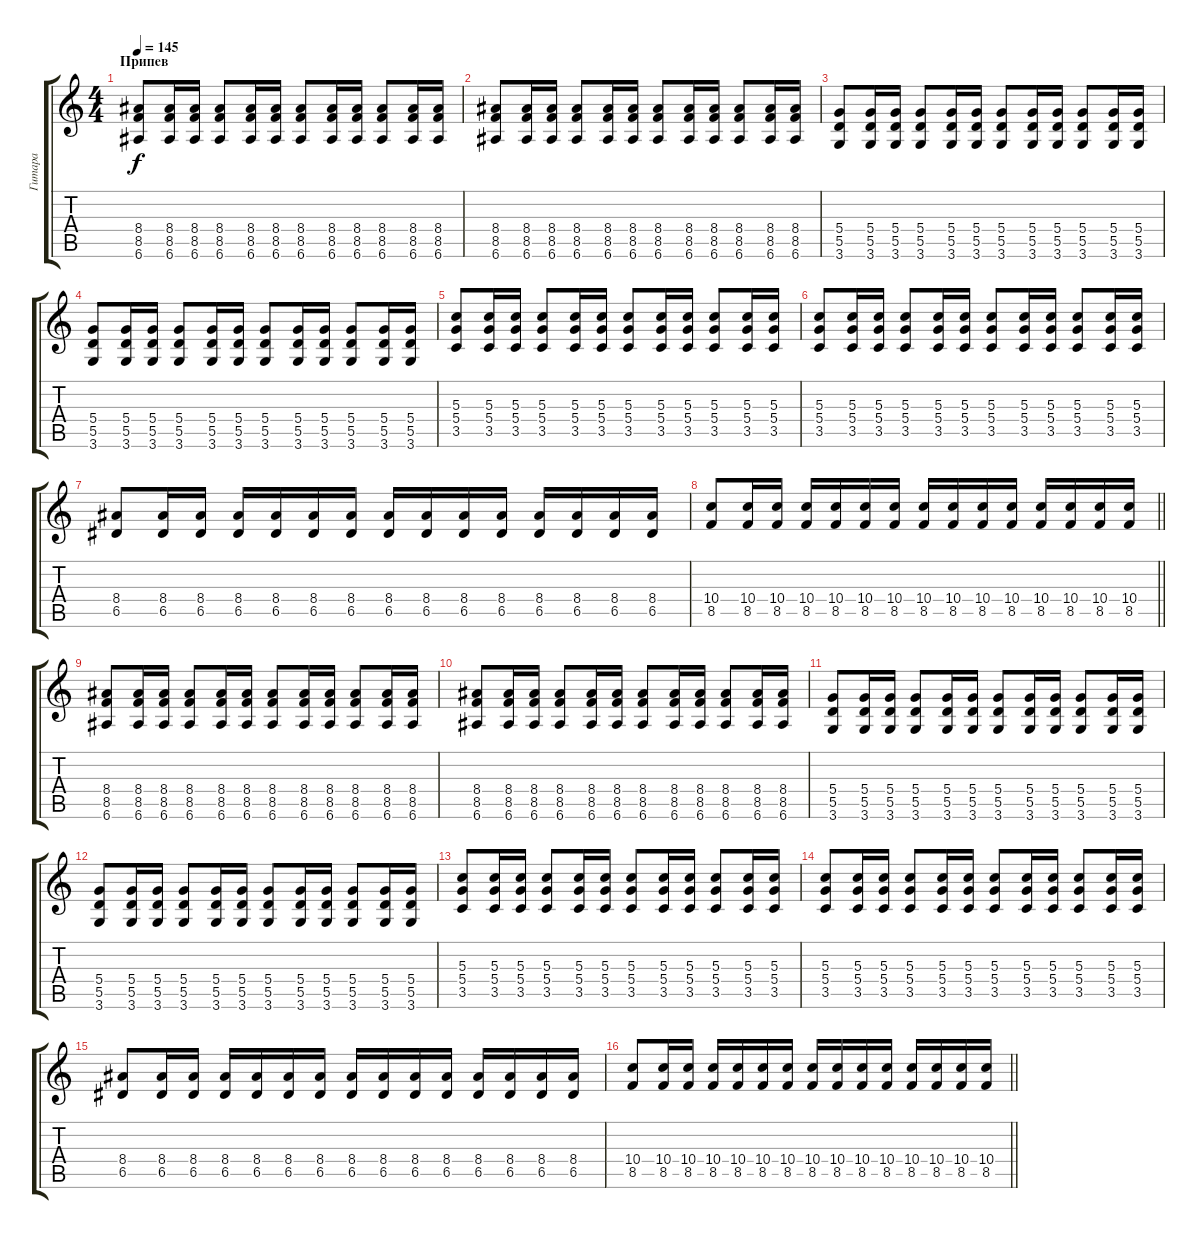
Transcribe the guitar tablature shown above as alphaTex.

\track ("Гитара" "Гитара") {instrument distortionguitar}
\staff {score tabs}
\tuning (E4 B3 G3 D3 A2 E2) {hide}
\ts (4 4)
\section ("" "Припев")
\tempo 145
\clef g2
\ks c
(8.4 8.5 6.6).8{dy f} (8.4 8.5 6.6).16 (8.4 8.5 6.6).16 (8.4 8.5 6.6).8 (8.4 8.5 6.6).16 (8.4 8.5 6.6).16 (8.4 8.5 6.6).8 (8.4 8.5 6.6).16 (8.4 8.5 6.6).16 (8.4 8.5 6.6).8 (8.4 8.5 6.6).16 (8.4 8.5 6.6).16 |
(8.4 8.5 6.6).8 (8.4 8.5 6.6).16 (8.4 8.5 6.6).16 (8.4 8.5 6.6).8 (8.4 8.5 6.6).16 (8.4 8.5 6.6).16 (8.4 8.5 6.6).8 (8.4 8.5 6.6).16 (8.4 8.5 6.6).16 (8.4 8.5 6.6).8 (8.4 8.5 6.6).16 (8.4 8.5 6.6).16 |
(5.4 5.5 3.6).8 (5.4 5.5 3.6).16 (5.4 5.5 3.6).16 (5.4 5.5 3.6).8 (5.4 5.5 3.6).16 (5.4 5.5 3.6).16 (5.4 5.5 3.6).8 (5.4 5.5 3.6).16 (5.4 5.5 3.6).16 (5.4 5.5 3.6).8 (5.4 5.5 3.6).16 (5.4 5.5 3.6).16 |
(5.4 5.5 3.6).8 (5.4 5.5 3.6).16 (5.4 5.5 3.6).16 (5.4 5.5 3.6).8 (5.4 5.5 3.6).16 (5.4 5.5 3.6).16 (5.4 5.5 3.6).8 (5.4 5.5 3.6).16 (5.4 5.5 3.6).16 (5.4 5.5 3.6).8 (5.4 5.5 3.6).16 (5.4 5.5 3.6).16 |
(5.3 5.4 3.5).8 (5.3 5.4 3.5).16 (5.3 5.4 3.5).16 (5.3 5.4 3.5).8 (5.3 5.4 3.5).16 (5.3 5.4 3.5).16 (5.3 5.4 3.5).8 (5.3 5.4 3.5).16 (5.3 5.4 3.5).16 (5.3 5.4 3.5).8 (5.3 5.4 3.5).16 (5.3 5.4 3.5).16 |
(5.3 5.4 3.5).8 (5.3 5.4 3.5).16 (5.3 5.4 3.5).16 (5.3 5.4 3.5).8 (5.3 5.4 3.5).16 (5.3 5.4 3.5).16 (5.3 5.4 3.5).8 (5.3 5.4 3.5).16 (5.3 5.4 3.5).16 (5.3 5.4 3.5).8 (5.3 5.4 3.5).16 (5.3 5.4 3.5).16 |
(8.4 6.5).8 (8.4 6.5).16 (8.4 6.5).16 (8.4 6.5).16 (8.4 6.5).16 (8.4 6.5).16 (8.4 6.5).16 (8.4 6.5).16 (8.4 6.5).16 (8.4 6.5).16 (8.4 6.5).16 (8.4 6.5).16 (8.4 6.5).16 (8.4 6.5).16 (8.4 6.5).16 |
\barLineRight lightlight
(10.4 8.5).8 (10.4 8.5).16 (10.4 8.5).16 (10.4 8.5).16 (10.4 8.5).16 (10.4 8.5).16 (10.4 8.5).16 (10.4 8.5).16 (10.4 8.5).16 (10.4 8.5).16 (10.4 8.5).16 (10.4 8.5).16 (10.4 8.5).16 (10.4 8.5).16 (10.4 8.5).16 |
(8.4 8.5 6.6).8 (8.4 8.5 6.6).16 (8.4 8.5 6.6).16 (8.4 8.5 6.6).8 (8.4 8.5 6.6).16 (8.4 8.5 6.6).16 (8.4 8.5 6.6).8 (8.4 8.5 6.6).16 (8.4 8.5 6.6).16 (8.4 8.5 6.6).8 (8.4 8.5 6.6).16 (8.4 8.5 6.6).16 |
(8.4 8.5 6.6).8 (8.4 8.5 6.6).16 (8.4 8.5 6.6).16 (8.4 8.5 6.6).8 (8.4 8.5 6.6).16 (8.4 8.5 6.6).16 (8.4 8.5 6.6).8 (8.4 8.5 6.6).16 (8.4 8.5 6.6).16 (8.4 8.5 6.6).8 (8.4 8.5 6.6).16 (8.4 8.5 6.6).16 |
(5.4 5.5 3.6).8 (5.4 5.5 3.6).16 (5.4 5.5 3.6).16 (5.4 5.5 3.6).8 (5.4 5.5 3.6).16 (5.4 5.5 3.6).16 (5.4 5.5 3.6).8 (5.4 5.5 3.6).16 (5.4 5.5 3.6).16 (5.4 5.5 3.6).8 (5.4 5.5 3.6).16 (5.4 5.5 3.6).16 |
(5.4 5.5 3.6).8 (5.4 5.5 3.6).16 (5.4 5.5 3.6).16 (5.4 5.5 3.6).8 (5.4 5.5 3.6).16 (5.4 5.5 3.6).16 (5.4 5.5 3.6).8 (5.4 5.5 3.6).16 (5.4 5.5 3.6).16 (5.4 5.5 3.6).8 (5.4 5.5 3.6).16 (5.4 5.5 3.6).16 |
(5.3 5.4 3.5).8 (5.3 5.4 3.5).16 (5.3 5.4 3.5).16 (5.3 5.4 3.5).8 (5.3 5.4 3.5).16 (5.3 5.4 3.5).16 (5.3 5.4 3.5).8 (5.3 5.4 3.5).16 (5.3 5.4 3.5).16 (5.3 5.4 3.5).8 (5.3 5.4 3.5).16 (5.3 5.4 3.5).16 |
(5.3 5.4 3.5).8 (5.3 5.4 3.5).16 (5.3 5.4 3.5).16 (5.3 5.4 3.5).8 (5.3 5.4 3.5).16 (5.3 5.4 3.5).16 (5.3 5.4 3.5).8 (5.3 5.4 3.5).16 (5.3 5.4 3.5).16 (5.3 5.4 3.5).8 (5.3 5.4 3.5).16 (5.3 5.4 3.5).16 |
(8.4 6.5).8 (8.4 6.5).16 (8.4 6.5).16 (8.4 6.5).16 (8.4 6.5).16 (8.4 6.5).16 (8.4 6.5).16 (8.4 6.5).16 (8.4 6.5).16 (8.4 6.5).16 (8.4 6.5).16 (8.4 6.5).16 (8.4 6.5).16 (8.4 6.5).16 (8.4 6.5).16 |
\barLineRight lightlight
(10.4 8.5).8 (10.4 8.5).16 (10.4 8.5).16 (10.4 8.5).16 (10.4 8.5).16 (10.4 8.5).16 (10.4 8.5).16 (10.4 8.5).16 (10.4 8.5).16 (10.4 8.5).16 (10.4 8.5).16 (10.4 8.5).16 (10.4 8.5).16 (10.4 8.5).16 (10.4 8.5).16
